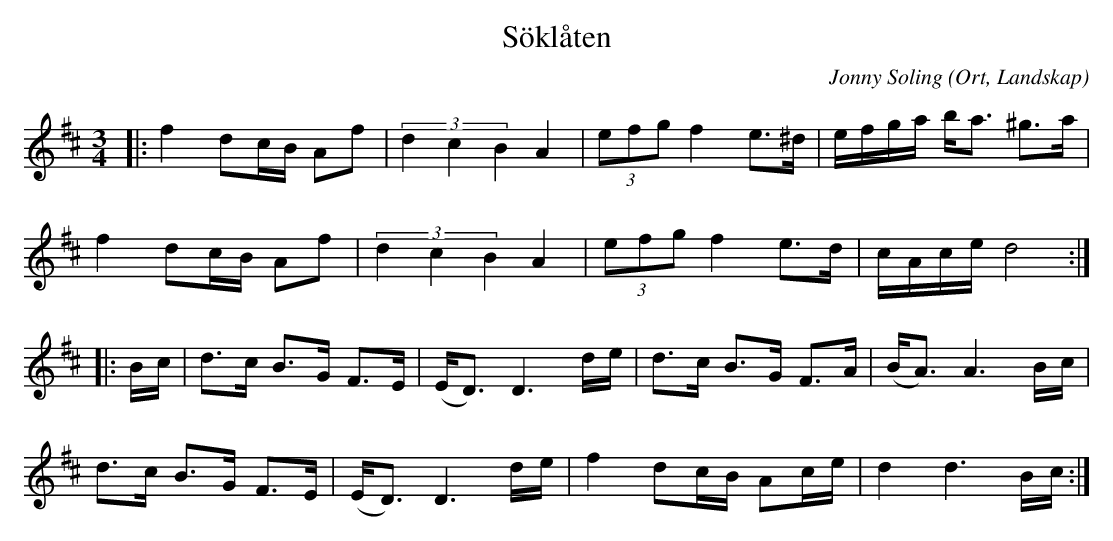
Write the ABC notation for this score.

X:1
T:Söklåten
O:Ort, Landskap
C: Jonny Soling
M:3/4
L:1/8
K:D
|: f2 dc/2B/2 Af | (3d2c2B2 A2 | (3efg f2 e>^d | e/f/g/a/ b<a ^g>a |
f2 dc/B/ Af | (3d2c2B2 A2 | (3efg f2 e>d | c/A/c/e/ d4 :|
|:B/c/ | d>c B>G F>E | (E<D) D3 d/e/ | d>c B>G F>A | (B<A) A3 B/c/ |
d>c B>G F>E | (E<D) D3 d/e/ | f2 dc/2B/2 Ac/e/ | d2 d3 B/c/ :|
